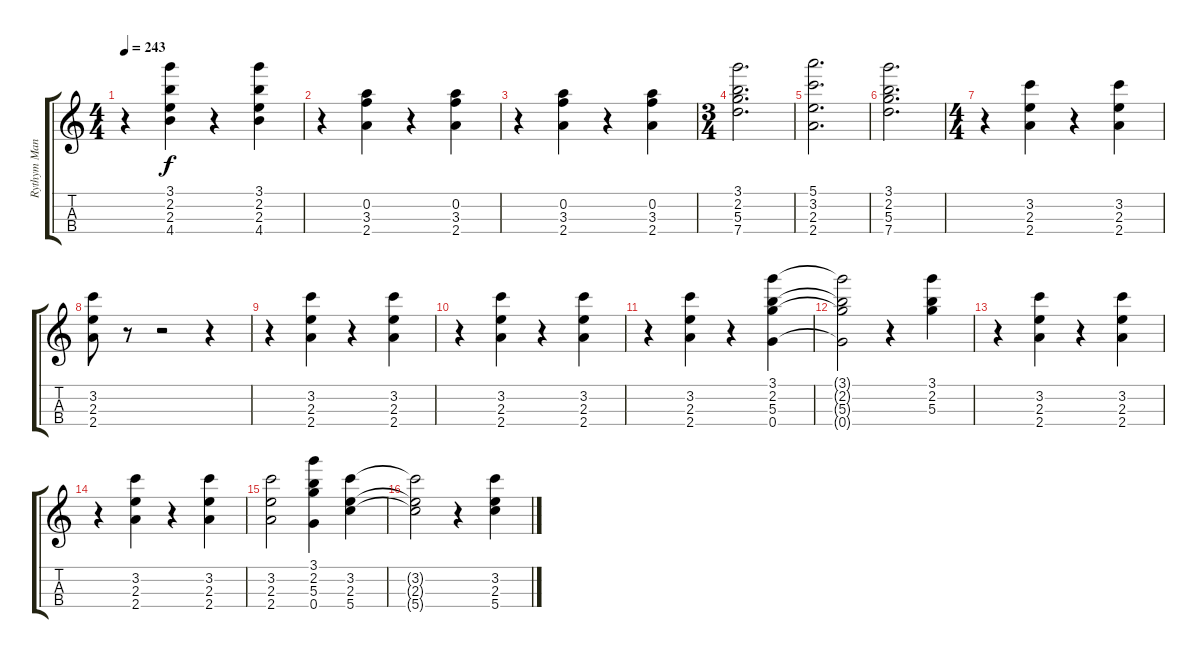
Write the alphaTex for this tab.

\track ("Rythym Mandolin" "Rythym Man") {instrument banjo}
\staff {score tabs}
\tuning (E5 A4 D4 G3) {hide}
\displaytranspose 12
\ts (4 4)
\tempo 243
\clef g2
\ks c
r.4{dy f} (3.1 2.2 2.3 4.4).4 r.4 (3.1 2.2 2.3 4.4).4 |
r.4 (0.2 3.3 2.4).4 r.4 (0.2 3.3 2.4).4 |
r.4 (0.2 3.3 2.4).4 r.4 (0.2 3.3 2.4).4 |
\ts (3 4)
(3.1 2.2 5.3 7.4).2{d} |
(5.1 3.2 2.3 2.4).2{d} |
(3.1 2.2 5.3 7.4).2{d} |
\ts (4 4)
r.4 (3.2 2.3 2.4).4 r.4 (3.2 2.3 2.4).4 |
(3.2 2.3 2.4).8 r.8 r.2 r.4 |
r.4 (3.2 2.3 2.4).4 r.4 (3.2 2.3 2.4).4 |
r.4 (3.2 2.3 2.4).4 r.4 (3.2 2.3 2.4).4 |
r.4 (3.2 2.3 2.4).4 r.4 (3.1 2.2 5.3 0.4).4 |
(3.1{t} 2.2{t} 5.3{t} 0.4{t}).2 r.4 (3.1 2.2 5.3).4 |
r.4 (3.2 2.3 2.4).4 r.4 (3.2 2.3 2.4).4 |
r.4 (3.2 2.3 2.4).4 r.4 (3.2 2.3 2.4).4 |
(3.2 2.3 2.4).2 (3.1 2.2 5.3 0.4).4 (3.2 2.3 5.4).4 |
(3.2{t} 2.3{t} 5.4{t}).2 r.4 (3.2 2.3 5.4).4
